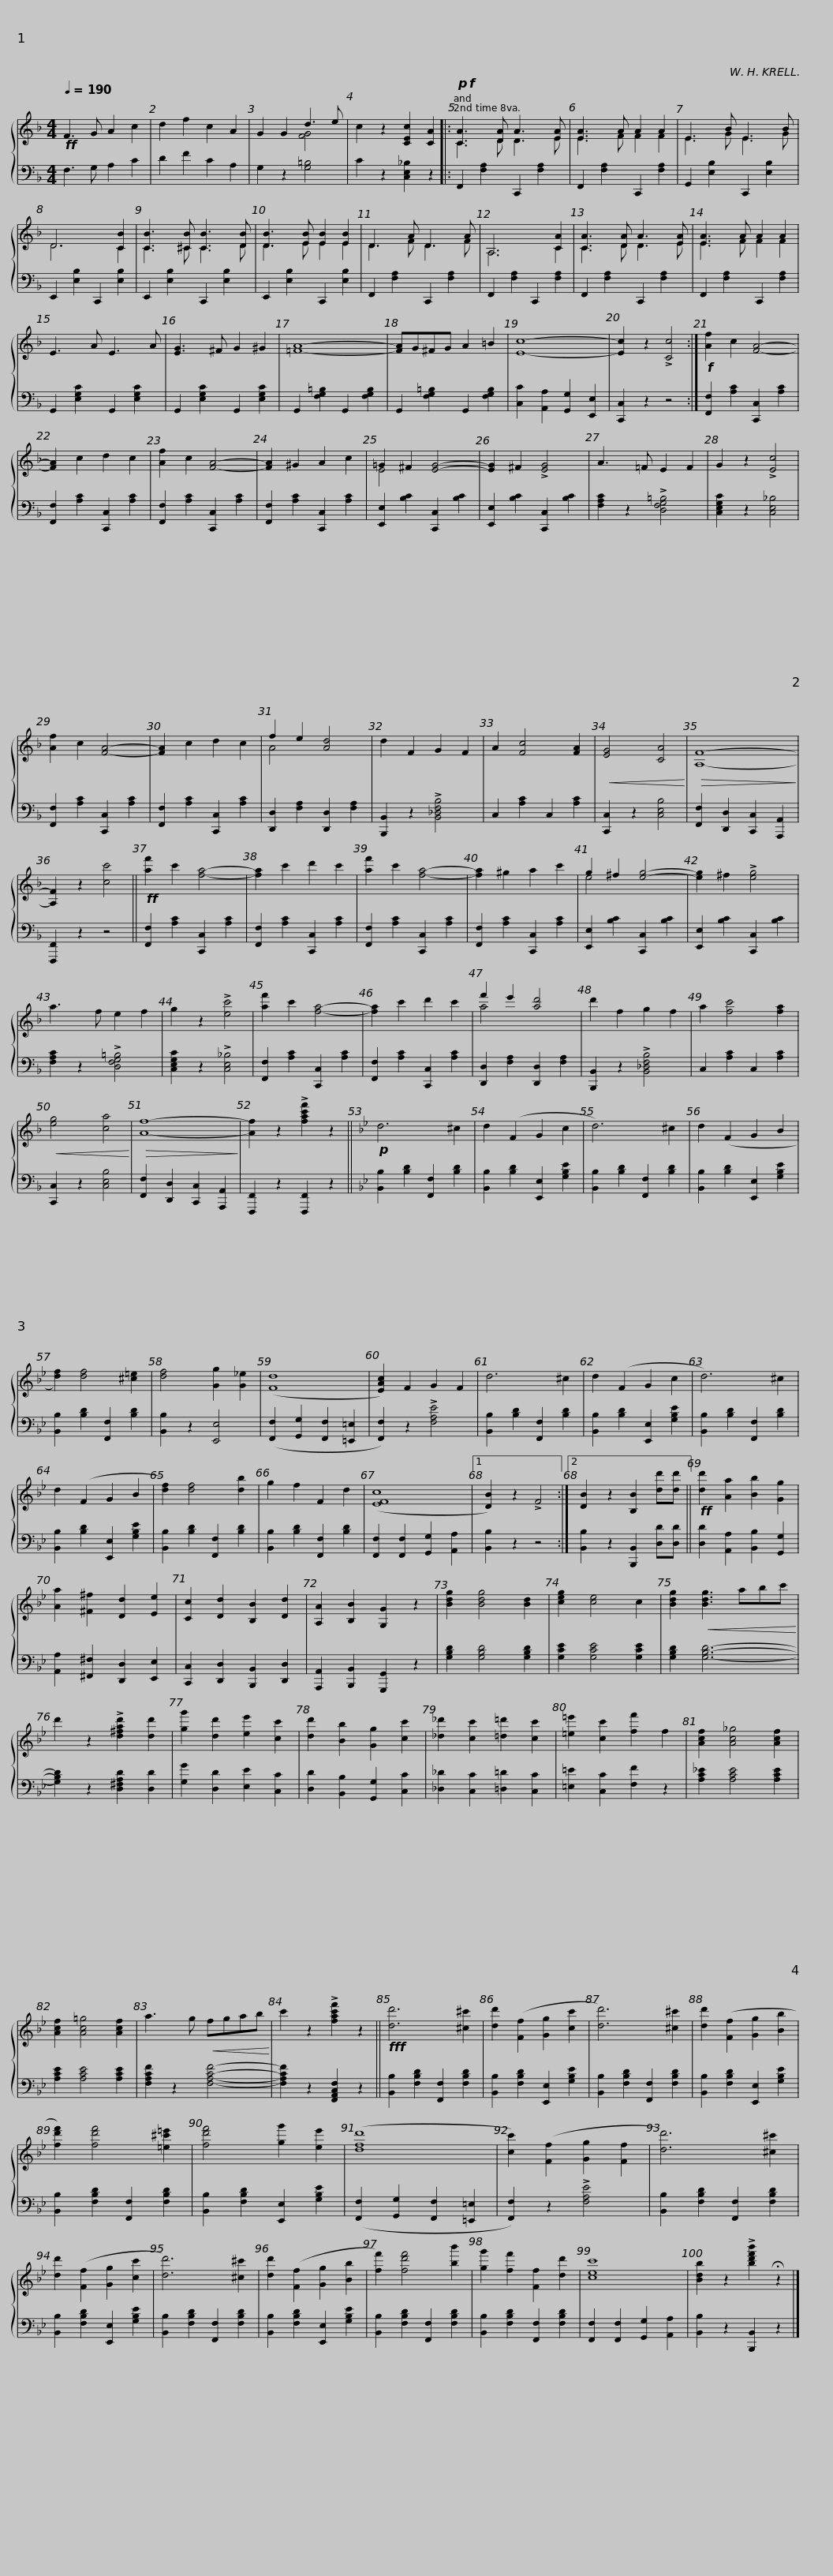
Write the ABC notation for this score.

X:1
%%score { ( 1 3 ) | 2 }
L:1/8
Q:1/4=190
M:4/4
I:linebreak $
K:F
V:1 treble
V:3 treble
V:2 bass
V:1
!ff! F3 G A2 c2 | d2 f2 c2 A2 | G2 G2 d3 e | c2 z2 [CEc]2 [CA]2 |:$!p!!f! [CA]3 [DA] A3 [EA] | %5
 [EA]3 A A2 A2 | E3 B E3 B | D6 [CB]2 | [CB]3 [^CB] [CB]3 [DB] |$ [DB]3 [EB] [EB]2 [EB]2 | %10
 D3 A D3 A | A,6 [CA]2 | [CA]3 [DA] A3 [EA] | [EA]3 A A2 A2 |$ E3 A E3 A | %15
 [EG]3 ^F G2 ^G2 | [=FA]8- | [FA]G^FG A2 =B2 | [Ec]8- | [Ec]2 z2 !>![Cc]4 :|$ %20
!f! [Af]2 c2 [FA]4- | [FA]2 c2 d2 c2 | [Af]2 c2 [FA]4- | [FA]2 ^G2 A2 c2 | =G2 ^F2 [EG]4- |$ %25
 [EG]2 ^F2 !>![EG]4 | A3 =F E2 F2 | G2 z2 !>![Ec]4 | [Af]2 c2 [FA]4- | [FA]2 c2 d2 c2 | %30
 f2 e2 [Ad]4 |$ d2 F2 G2 F2 | A2 [Fc]4 [FA]2 |!<(! [EG]4 [CA]4!<)! |!>(! [A,F]8-!>)! | %35
 [A,F]2 z2 [cc']4 ||$!ff! [af']2 c'2 [fa]4- | [fa]2 c'2 d'2 c'2 | [af']2 c'2 [fa]4- | [fa]2 ^g2 a2 c'2 | %40
 g2 ^f2 [eg]4- |$ [eg]2 ^f2 !>![eg]4 | a3 f e2 f2 | g2 z2 !>![ec']4 | [af']2 c'2 [fa]4- | %45
 [fa]2 c'2 d'2 c'2 | f'2 e'2 [ad']4 |$ d'2 f2 g2 f2 | a2 [fc']4 [fa]2 |!<(! [eg]4 [ca]4!<)! | %50
!>(! [Af]8-!>)! | [Af]2 z2 !>![fac'f']2 z2 ||$[K:Bb]!p! d6 ^c2 | d2 (F2 G2 c2 | d6) ^c2 | %55
 d2 (F2 G2 B2 | [df]2) [df]4 [^c=e]2 | [df]4 [Gg]2 [G_e]2 |$ ([Fd]8 | [EAc]2) F2 G2 F2 | %60
 d6 ^c2 | d2 (F2 G2 c2 | d6) ^c2 | d2 (F2 G2 B2 |$ [df]2) [df]4 [db]2 | %65
 g2 f2 F2 d2 | ([EFc]8 |1 [DB]2) z2 !>!F4 :|2 [DB]2 z2 [B,B]2 [dd'][dd'] ||$!ff! [dd']2 [Aa]2 [Bb]2 [Gg]2 | %70
 [Aa]2 [^F^f]2 [Dd]2 [Ee]2 | [Cc]2 [Dd]2 [B,B]2 [Dd]2 | [A,A]2 [B,B]2 [G,G]2 z2 | [Bdg]2 [Bdg]4 [Bd]2 | [ceg]2 [ce]4 c2 |$ %75
 [Bdg]2!<(! [Bdg]3 abc'!<)! | d'2 z2 !>![d^fad']2 [dd']2 | [gg']2 [dd']2 [ee']2 [cc']2 | [dd']2 [Bb]2 [Gg]2 [cc']2 | [_d_d']2 [cc']2 [=d=d']2 [cc']2 |$ %80
 [=e=e']2 [cc']2 [ff']2 f2 | [Acf]2 [Ac_g]4 [Acf]2 | [Acf]2 [Ac=g]4 [Acf]2 | a3 g!<(! fgab!<)! | c'2 z2 !>![fac'f']2 z2 ||$ %85
!fff! [dd']6 [^c^c']2 | [dd']2 ([Ff]2 [Gg]2 [cc']2 | [dd']6) [^c^c']2 | [dd']2 ([Ff]2 [Gg]2 [Bb]2 | [fd'f']2) [fd'f']4 [=e^c'=e']2 |$ %90
 [fd'f']4 [gg']2 [ee']2 | ([dfd']8 | [cc']2) ([Ff]2 [Gg]2 [Ff]2 | [dd']6) [^c^c']2 | [dd']2 ([Ff]2 [Gg]2 [cc']2 |$ %95
 [dd']6) [^c^c']2 | [dd']2 ([Ff]2 [Gg]2 [Bb]2 | [ff']2) [fd'f']4 [bb']2 | [gg']2 [ff']2 [Ff]2 [dd']2 | [cec']8 | %100
 [Bdb]2 z2 !>![bd'f'b']2 !fermata!z2 |] %101
V:2
 F,3 G, A,2 C2 | D2 F2 C2 A,2 | G,2 z2 [G,=B,]4 | C2 z2 [C,E,_B,]2 z2 |:$ F,,2 [F,A,]2 C,,2 [F,A,]2 | %5
 F,,2 [F,A,]2 C,,2 [F,A,]2 | G,,2 [E,B,]2 C,,2 [E,B,]2 | E,,2 [E,B,]2 C,,2 [E,B,]2 | E,,2 [E,B,]2 C,,2 [E,B,]2 |$ E,,2 [E,B,]2 C,,2 [E,B,]2 | %10
 F,,2 [F,A,]2 C,,2 [F,A,]2 | F,,2 [F,A,]2 C,,2 [F,A,]2 | F,,2 [F,A,]2 C,,2 [F,A,]2 | F,,2 [F,A,]2 C,,2 [F,A,]2 |$ G,,2 [E,G,C]2 G,,2 [E,G,C]2 | %15
 G,,2 [E,G,C]2 G,,2 [E,G,C]2 | G,,2 [F,G,=B,]2 G,,2 [F,G,B,]2 | G,,2 [F,G,=B,]2 G,,2 [F,G,B,]2 | [C,C]2 [A,,A,]2 [G,,G,]2 [E,,E,]2 | [C,,C,]2 z2 z4 :|$ %20
 [F,,F,]2 [A,C]2 [C,,C,]2 [A,C]2 | [F,,F,]2 [A,C]2 [C,,C,]2 [A,C]2 | [F,,F,]2 [A,C]2 [C,,C,]2 [A,C]2 | [F,,F,]2 [A,C]2 [C,,C,]2 [A,C]2 | [E,,E,]2 [B,C]2 [C,,C,]2 [B,C]2 |$ %25
 [E,,E,]2 [B,C]2 [C,,C,]2 [B,C]2 | [F,A,C]2 z2 !>![D,F,G,=B,]4 | [C,E,G,C]2 z2 [C,E,_B,]4 | [F,,F,]2 [A,C]2 [C,,C,]2 [A,C]2 | [F,,F,]2 [A,C]2 [C,,C,]2 [A,C]2 | %30
 [D,,D,]2 [F,A,]2 [D,,D,]2 [F,A,]2 |$ [B,,,B,,]2 z2 !>![B,,_D,F,B,]4 | C,2 [A,C]2 C,2 [A,C]2 | [C,,C,]2 z2 [C,E,B,]4 | [F,,F,]2 [D,,D,]2 [C,,C,]2 [A,,,A,,]2 | %35
 [F,,,F,,]2 z2 z4 ||$ [F,,F,]2 [A,C]2 [C,,C,]2 [A,C]2 | [F,,F,]2 [A,C]2 [C,,C,]2 [A,C]2 | [F,,F,]2 [A,C]2 [C,,C,]2 [A,C]2 | [F,,F,]2 [A,C]2 [C,,C,]2 [A,C]2 | %40
 [E,,E,]2 [B,C]2 [C,,C,]2 [B,C]2 |$ [E,,E,]2 [B,C]2 [C,,C,]2 [B,C]2 | [F,A,C]2 z2 !>![D,F,G,=B,]4 | [C,E,G,C]2 z2 !>![C,E,_B,]4 | [F,,F,]2 [A,C]2 [C,,C,]2 [A,C]2 | %45
 [F,,F,]2 [A,C]2 [C,,C,]2 [A,C]2 | [D,,D,]2 [F,A,]2 [D,,D,]2 [F,A,]2 |$ [B,,,B,,]2 z2 !>![B,,_D,F,B,]4 | C,2 [A,C]2 C,2 [A,C]2 | [C,,C,]2 z2 [C,E,B,]4 | %50
 [F,,F,]2 [D,,D,]2 [C,,C,]2 [A,,,A,,]2 | [F,,,F,,]2 z2 [F,,,F,,]2 z2 ||$[K:Bb] [B,,B,]2 [B,D]2 [F,,F,]2 [B,D]2 | [B,,B,]2 [B,D]2 [E,,E,]2 [G,B,E]2 | [B,,B,]2 [B,D]2 [F,,F,]2 [B,D]2 | %55
 [B,,B,]2 [B,D]2 [E,,E,]2 [G,B,E]2 | [B,,B,]2 [B,D]2 [F,,F,]2 [B,D]2 | [B,,B,]2 z2 [E,,E,]4 |$ ([F,,F,]2 [G,,G,]2 [F,,F,]2 [=E,,=E,]2 | [F,,F,]2) z2 !>![F,A,E]4 | %60
 [B,,B,]2 [B,D]2 [F,,F,]2 [B,D]2 | [B,,B,]2 [B,D]2 [E,,E,]2 [G,B,E]2 | [B,,B,]2 [B,D]2 [F,,F,]2 [B,D]2 | [B,,B,]2 [B,D]2 [E,,E,]2 [G,B,E]2 |$ [B,,B,]2 [B,D]2 [F,,F,]2 [B,D]2 | %65
 [B,,B,]2 [B,D]2 [F,,F,]2 [B,D]2 | [F,,F,]2 [F,,F,]2 [G,,G,]2 [A,,A,]2 |1 [B,,B,]2 z2 z4 :|2 [B,,B,]2 z2 [B,,,B,,]2 [D,D][D,D] ||$ [D,D]2 [A,,A,]2 [B,,B,]2 [G,,G,]2 | %70
 [A,,A,]2 [^F,,^F,]2 [D,,D,]2 [E,,E,]2 | [C,,C,]2 [D,,D,]2 [B,,,B,,]2 [D,,D,]2 | [A,,,A,,]2 [B,,,B,,]2 [G,,,G,,]2 z2 | [G,B,D]2 [G,B,D]4 [G,B,D]2 | [G,CE]2 [G,CE]4 [G,CE]2 |$ %75
 [G,B,D]2 [G,B,D]6- | [G,B,D]2 z2 [D,^F,A,D]2 [D,D]2 | [G,G]2 [D,D]2 [E,E]2 [C,C]2 | [D,D]2 [B,,B,]2 [G,,G,]2 [C,C]2 | [_D,_D]2 [C,C]2 [=D,=D]2 [C,C]2 |$ %80
 [=E,=E]2 [C,C]2 [F,F]2 z2 | [A,C_E]2 [A,CE]4 [A,CE]2 | [A,CE]2 [A,CE]4 [A,CE]2 | [F,A,CF]2 z2 [F,A,CF]4- | [F,A,CF]2 z2 [F,,A,,C,F,]2 z2 ||$ %85
 [B,,B,]2 [F,B,D]2 [F,,F,]2 [F,B,D]2 | [B,,B,]2 [F,B,D]2 [E,,E,]2 [G,B,E]2 | [B,,B,]2 [F,B,D]2 [F,,F,]2 [F,B,D]2 | [B,,B,]2 [F,B,D]2 [E,,E,]2 [G,B,E]2 | [B,,B,]2 [F,B,D]2 [F,,F,]2 [F,B,D]2 |$ %90
 [B,,B,]2 [F,B,D]2 [E,,E,]2 [G,B,E]2 | ([F,,F,]2 [G,,G,]2 [F,,F,]2 [=E,,=E,]2 | [F,,F,]2) z2 !>![F,A,E]4 | [B,,B,]2 [F,B,D]2 [F,,F,]2 [F,B,D]2 | [B,,B,]2 [F,B,D]2 [E,,E,]2 [G,B,E]2 |$ %95
 [B,,B,]2 [F,B,D]2 [F,,F,]2 [F,B,D]2 | [B,,B,]2 [F,B,D]2 [E,,E,]2 [G,B,E]2 | [B,,B,]2 [F,B,D]2 [F,,F,]2 [F,B,D]2 | [B,,B,]2 [F,B,D]2 [F,,F,]2 [F,B,D]2 | [F,,F,]2 [F,,F,]2 [G,,G,]2 [A,,A,]2 | %100
 [B,,B,]2 z2 [B,,,B,,]2 z2 |] %101
V:3
 x8 | x8 | x4 [FG]4 | x8 |:$ C3 D D3 E | %5
 E3 F F2 F2 | E3 G E3 G | D6 C2 | C3 ^C C3 D |$ D3 E E2 E2 | %10
 D3 F D3 F | A,6 C2 | C3 D D3 E | E3 F F2 F2 |$ x8 | %15
 x8 | x8 | x8 | x8 | x8 :|$ %20
 x8 | x8 | x8 | x8 | E4 x4 |$ %25
 x8 | x8 | x8 | x8 | x8 | %30
 A4 x4 |$ x8 | x8 | x8 | x8 | %35
 x8 ||$ x8 | x8 | x8 | x8 | %40
 e4 x4 |$ x8 | x8 | x8 | x8 | %45
 x8 | a4 x4 |$ x8 | x8 | x8 | %50
 x8 | x8 ||$[K:Bb] x8 | x8 | x8 | %55
 x8 | x8 | x8 |$ x8 | x8 | %60
 x8 | x8 | x8 | x8 |$ x8 | %65
 x8 | x8 |1 x8 :|2 x8 ||$ x8 | %70
 x8 | x8 | x8 | x8 | x8 |$ %75
 x8 | x8 | x8 | x8 | x8 |$ %80
 x8 | x8 | x8 | x8 | x8 ||$ %85
 x8 | x8 | x8 | x8 | x8 |$ %90
 x8 | x8 | x8 | x8 | x8 |$ %95
 x8 | x8 | x8 | x8 | x8 | %100
 x8 |] %101
